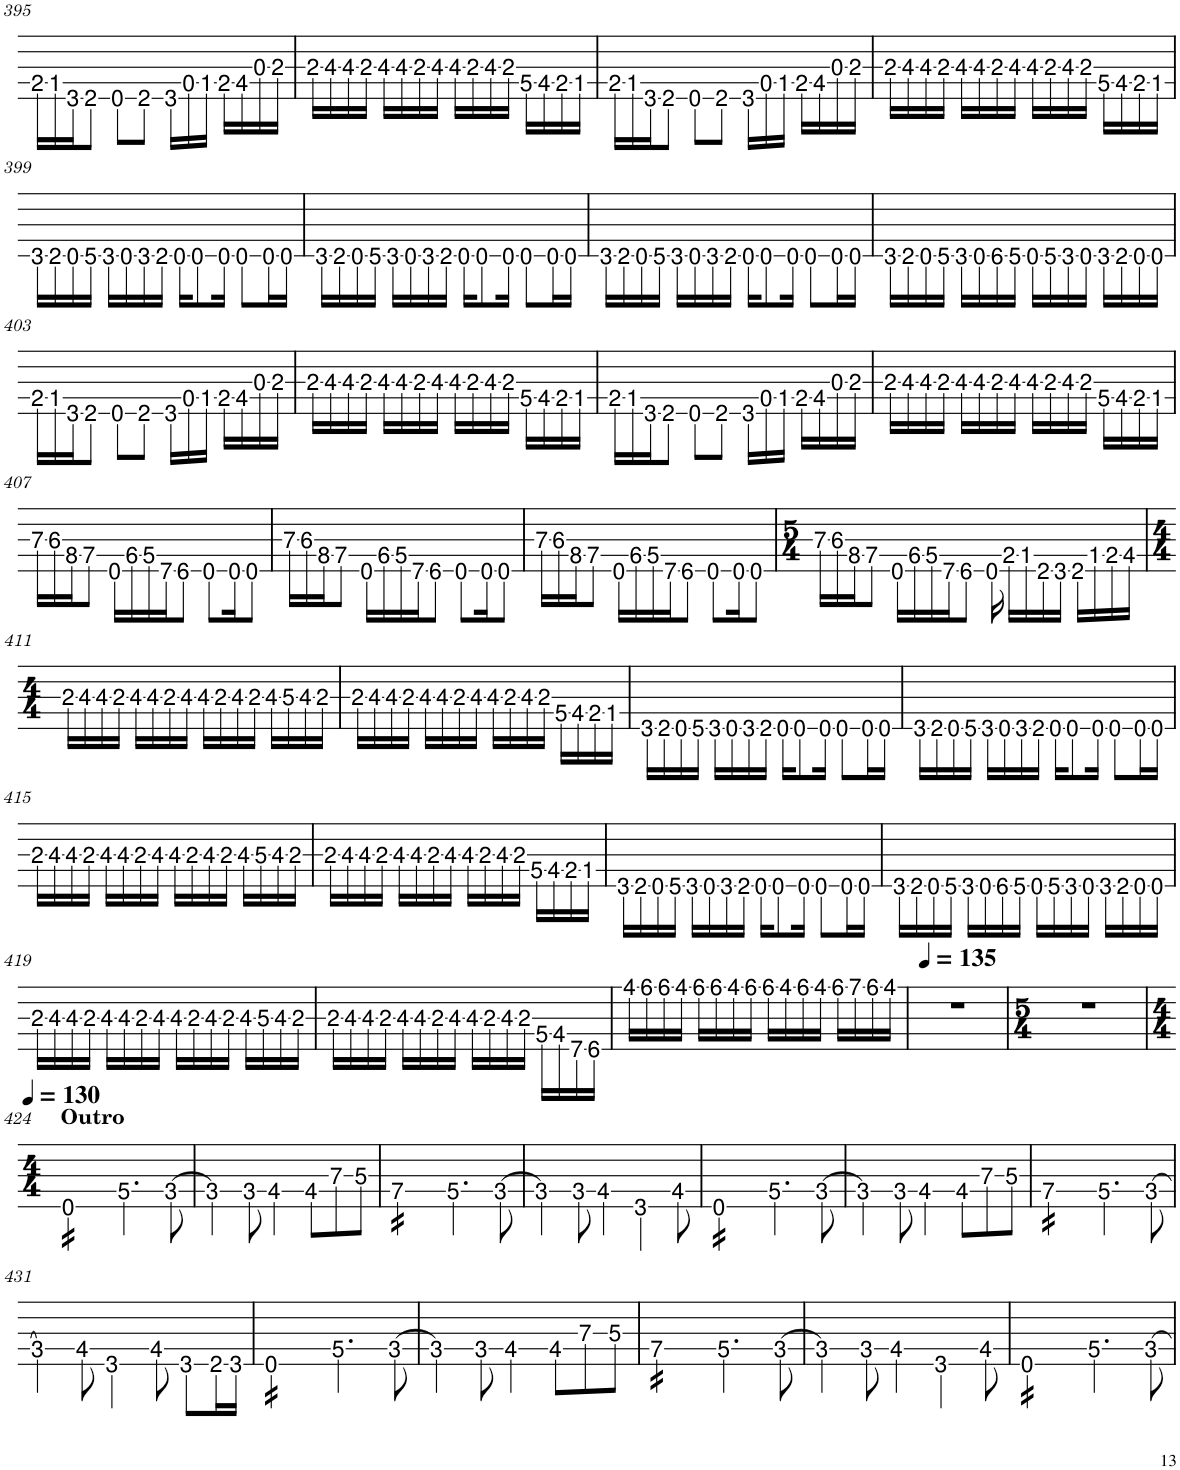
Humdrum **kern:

**kern
*part1
*staff1
*I"5-String Bass Guitar
*I'5-Str. Bass
!!LO:PB:g=z
*
*Trd7c12
*k[f#c#]
*M4/4
=395
16FF#\LL
16FF\
16DD\J
8CC#\J
8BBB\L
8CC#\J
16DD\LL
16EE\
16FF\JJ
16FF#\LL
16GG#\
16AA\
16BB\JJ
=396
16BB\LL
16C#\
16C#\
16BB\JJ
16C#\LL
16C#\
16BB\
16C#\JJ
16C#\LL
16BB\
16C#\
16BB\JJ
16AA\LL
16GG#\
16FF#\
16FF\JJ
=397
16FF#\LL
16FF\
16DD\J
8CC#\J
8BBB\L
8CC#\J
16DD\LL
16EE\
16FF\JJ
16FF#\LL
16GG#\
16AA\
16BB\JJ
=398
16BB\LL
16C#\
16C#\
16BB\JJ
16C#\LL
16C#\
16BB\
16C#\JJ
16C#\LL
16BB\
16C#\
16BB\JJ
16AA\LL
16GG#\
16FF#\
16FF\JJ
!!LO:LB:g=z
=399
16DD\LL
16CC#\
16BBB\
16EE\JJ
16DD\LL
16BBB\
16DD\
16CC#\JJ
16BBB\KL
8BBB\
16BBB\Jk
8BBB\L
16BBB\L
16BBB\JJ
=400
16DD\LL
16CC#\
16BBB\
16EE\JJ
16DD\LL
16BBB\
16DD\
16CC#\JJ
16BBB\KL
8BBB\
16BBB\Jk
8BBB\L
16BBB\L
16BBB\JJ
=401
16DD\LL
16CC#\
16BBB\
16EE\JJ
16DD\LL
16BBB\
16DD\
16CC#\JJ
16BBB\KL
8BBB\
16BBB\Jk
8BBB\L
16BBB\L
16BBB\JJ
=402
16DD\LL
16CC#\
16BBB\
16EE\JJ
16DD\LL
16BBB\
16EE#\
16EE\JJ
16BBB\LL
16EE\
16DD\
16BBB\JJ
16DD\LL
16CC#\
16BBB\
16BBB\JJ
!!LO:LB:g=z
=403
16FF#\LL
16FF\
16DD\J
8CC#\J
8BBB\L
8CC#\J
16DD\LL
16EE\
16FF\JJ
16FF#\LL
16GG#\
16AA\
16BB\JJ
=404
16BB\LL
16C#\
16C#\
16BB\JJ
16C#\LL
16C#\
16BB\
16C#\JJ
16C#\LL
16BB\
16C#\
16BB\JJ
16AA\LL
16GG#\
16FF#\
16FF\JJ
=405
16FF#\LL
16FF\
16DD\J
8CC#\J
8BBB\L
8CC#\J
16DD\LL
16EE\
16FF\JJ
16FF#\LL
16GG#\
16AA\
16BB\JJ
=406
16BB\LL
16C#\
16C#\
16BB\JJ
16C#\LL
16C#\
16BB\
16C#\JJ
16C#\LL
16BB\
16C#\
16BB\JJ
16AA\LL
16GG#\
16FF#\
16FF\JJ
!!LO:LB:g=z
=407
16E\LL
16D#\
16C\J
8BB\J
16BBB\LL
16AA#\
16AA\
16FF#\J
8FF\J
8BBB\L
16BBB\K
8BBB\J
=408
16E\LL
16D#\
16C\J
8BB\J
16BBB\LL
16AA#\
16AA\
16FF#\J
8FF\J
8BBB\L
16BBB\K
8BBB\J
=409
16E\LL
16D#\
16C\J
8BB\J
16BBB\LL
16AA#\
16AA\
16FF#\J
8FF\J
8BBB\L
16BBB\K
8BBB\J
=410
*M5/4
16E\LL
16D#\
16C\J
8BB\J
16BBB\LL
16AA#\
16AA\
16FF#\J
8FF\J
16BBB\
16FF#\LL
16FF\
16CC#\
16DD\JJ
16CC#\LL
16FF\
16FF#\
16GG#\JJ
!!LO:LB:g=z
=411
*M4/4
16BB\LL
16C#\
16C#\
16BB\JJ
16C#\LL
16C#\
16BB\
16C#\JJ
16C#\LL
16BB\
16C#\
16BB\JJ
16C#\LL
16D\
16C#\
16BB\JJ
=412
16BB\LL
16C#\
16C#\
16BB\JJ
16C#\LL
16C#\
16BB\
16C#\JJ
16C#\LL
16BB\
16C#\
16BB\JJ
16AA\LL
16GG#\
16FF#\
16FF\JJ
=413
16DD\LL
16CC#\
16BBB\
16EE\JJ
16DD\LL
16BBB\
16DD\
16CC#\JJ
16BBB\KL
8BBB\
16BBB\Jk
8BBB\L
16BBB\L
16BBB\JJ
=414
16DD\LL
16CC#\
16BBB\
16EE\JJ
16DD\LL
16BBB\
16DD\
16CC#\JJ
16BBB\KL
8BBB\
16BBB\Jk
8BBB\L
16BBB\L
16BBB\JJ
!!LO:LB:g=z
=415
16BB\LL
16C#\
16C#\
16BB\JJ
16C#\LL
16C#\
16BB\
16C#\JJ
16C#\LL
16BB\
16C#\
16BB\JJ
16C#\LL
16D\
16C#\
16BB\JJ
=416
16BB\LL
16C#\
16C#\
16BB\JJ
16C#\LL
16C#\
16BB\
16C#\JJ
16C#\LL
16BB\
16C#\
16BB\JJ
16AA\LL
16GG#\
16FF#\
16FF\JJ
=417
16DD\LL
16CC#\
16BBB\
16EE\JJ
16DD\LL
16BBB\
16DD\
16CC#\JJ
16BBB\KL
8BBB\
16BBB\Jk
8BBB\L
16BBB\L
16BBB\JJ
=418
16DD\LL
16CC#\
16BBB\
16EE\JJ
16DD\LL
16BBB\
16EE#\
16EE\JJ
16BBB\LL
16EE\
16DD\
16BBB\JJ
16DD\LL
16CC#\
16BBB\
16BBB\JJ
!!LO:LB:g=z
=419
16BB\LL
16C#\
16C#\
16BB\JJ
16C#\LL
16C#\
16BB\
16C#\JJ
16C#\LL
16BB\
16C#\
16BB\JJ
16C#\LL
16D\
16C#\
16BB\JJ
=420
16BB\LL
16C#\
16C#\
16BB\JJ
16C#\LL
16C#\
16BB\
16C#\JJ
16C#\LL
16BB\
16C#\
16BB\JJ
16AA\LL
16GG#\
16FF#\
16FF\JJ
=421
16B\LL
16c#\
16c#\
16B\JJ
16c#\LL
16c#\
16B\
16c#\JJ
16c#\LL
16B\
16c#\
16B\JJ
16c#\LL
16d\
16c#\
16B\JJ
=422
*MM135
1r
=423
*M5/4
4%5r
!!LO:LB:g=z
=424
*M4/4
*MM130
!LO:TX:a:B:t=Outro
2BBB\
4.AA\
[8GG\
=425
4GG\]
8GG\
4GG#\
8GG#\L
8E\
8D\J
=426
2BB\
4.AA\
[8GG\
=427
4GG\]
8GG\
4GG#\
4DD\
8GG#\
=428
2BBB\
4.AA\
[8GG\
=429
4GG\]
8GG\
4GG#\
8GG#\L
8E\
8D\J
=430
2BB\
4.AA\
[8GG\
!!LO:LB:g=z
=431
4GG\]
8GG#\
4DD\
8GG#\
8DD\L
16CC#\L
16DD\JJ
=432
2BBB\
4.AA\
[8GG\
=433
4GG\]
8GG\
4GG#\
8GG#\L
8E\
8D\J
=434
2BB\
4.AA\
[8GG\
=435
4GG\]
8GG\
4GG#\
4DD\
8GG#\
=436
2BBB\
4.AA\
[8GG\
=
*-
